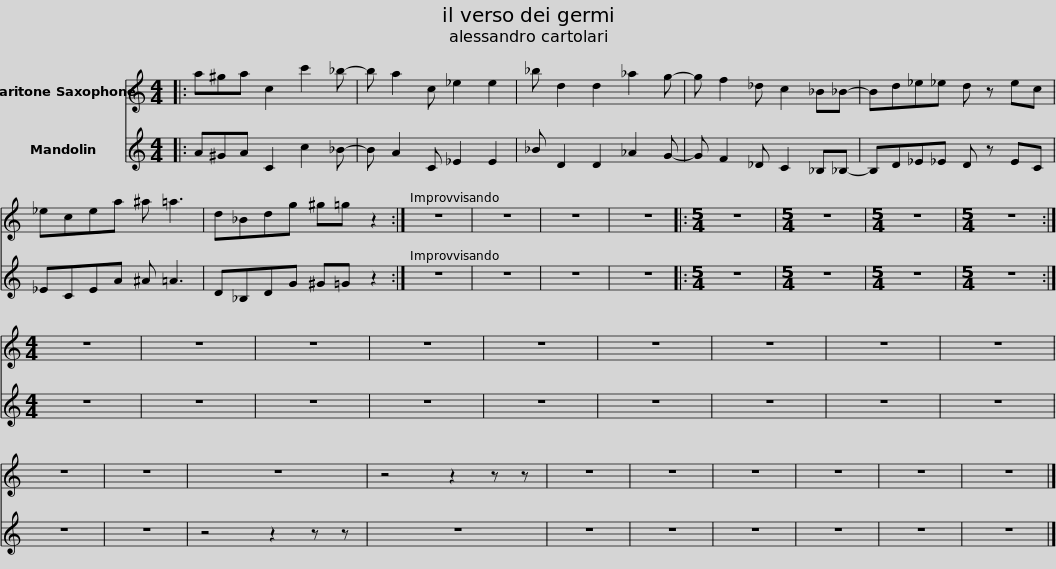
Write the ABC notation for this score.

X:1
%%score 1 2
L:1/8
M:4/4
I:linebreak $
K:C
V:1 treble transpose=-12
V:2 treble
V:1
|: a^ga c2 c'2 _b- | b a2 c _e2 e2 | _b d2 d2 _a2 g- | g f2 _d c2 _B_B- |$ Bd_e_e d z ec | %5
 _ecea ^a =a3 | d_Bdg ^g=g z2 :| z8 | z8 | z8 | %10
 z8 |:$[M:5/4] z10 |[M:5/4] z10 |[M:5/4] z10 |[M:5/4] z10 :| %15
[M:4/4] z8 | z8 | z8 | z8 | z8 | %20
 z8 | z8 | z8 | z8 | z8 | %25
 z8 | z8 |$ z4 z2 z z | z8 | z8 | %30
 z8 | z8 | z8 | z8 |] %34
V:2
|: A^GA C2 c2 _B- | B A2 C _E2 E2 | _B D2 D2 _A2 G- | G F2 _D C2 _B,_B,- |$ B,D_E_E D z EC | %5
 _ECEA ^A =A3 | D_B,DG ^G=G z2 :| z8 | z8 | z8 | %10
 z8 |:$[M:5/4] z10 |[M:5/4] z10 |[M:5/4] z10 |[M:5/4] z10 :| %15
[M:4/4] z8 | z8 | z8 | z8 | z8 | %20
 z8 | z8 | z8 | z8 | z8 | %25
 z8 | z4 z2 z z |$ z8 | z8 | z8 | %30
 z8 | z8 | z8 | z8 |] %34
